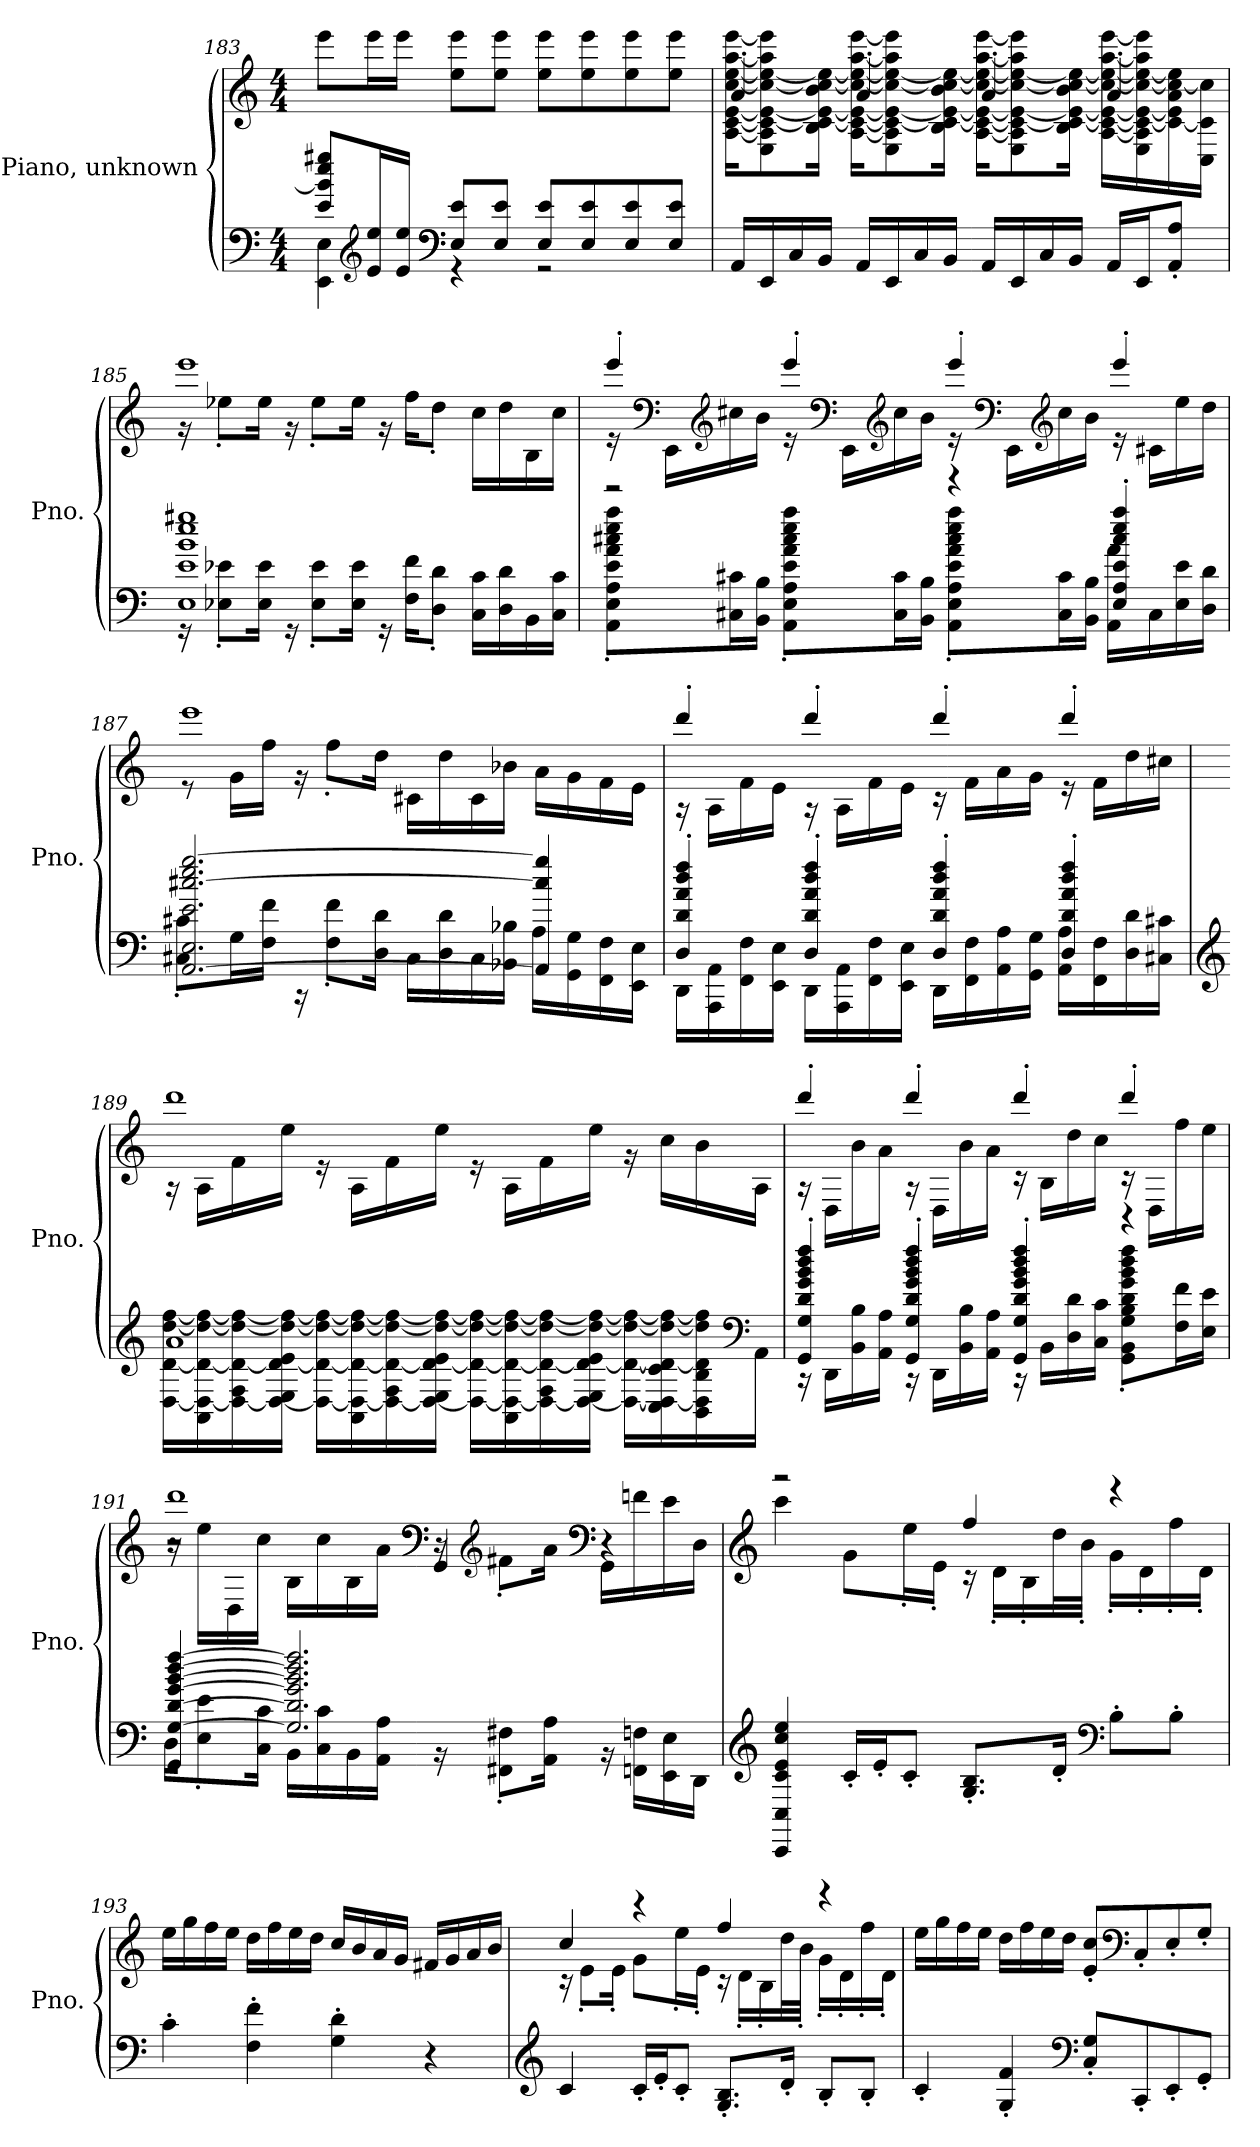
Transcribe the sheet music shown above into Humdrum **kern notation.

**kern	**kern
*part1	*part1
*staff2	*staff1
*I"Piano, unknown	*
*I'Pno.	*
!!LO:LB:g=z
*clefF4	*clefG2
*k[]	*k[]
*M4/4	*M4/4
=183	=183
*^	*
8e/ 8b/] 8ee/ 8gg#X/L	4EE\ 4E\	8eee\L
*clefG2	*	*
16e/ 16ee/L	.	16eee\L
16e/ 16ee/JJ	.	16eee\JJ
*clefF4	*	*
8E/ 8e/L	4r	8ee\ 8eee\L
8E/ 8e/J	.	8ee\ 8eee\J
8E/ 8e/L	2r	8ee\ 8eee\L
8E/ 8e/	.	8ee\ 8eee\
8E/ 8e/	.	8ee\ 8eee\
8E/ 8e/J	.	8ee\ 8eee\J
*v	*v	*
=184	=184
*	*^
16AA/LL	4a'/	[16A\ [16c\ [16e\ [16cc\ [16ee\ [16aa\ [16eee\KL
16EE/	.	8E\ 8A\] 8c\_ 8e\_ 8cc\_ 8ee\_ 8aa\] 8eee\]
16C/	.	.
16BB/JJ	.	16B\ 16c\_ 16e\_ 16b\ 16cc\_ 16ee\_Jk
16AA/LL	4a'/	[16A\ 16c\_ 16e\_ 16cc\_ 16ee\_ [16aa\ [16eee\KL
16EE/	.	8E\ 8A\] 8c\_ 8e\_ 8cc\_ 8ee\_ 8aa\] 8eee\]
16C/	.	.
16BB/JJ	.	16B\ 16c\_ 16e\_ 16b\ 16cc\_ 16ee\_Jk
16AA/LL	4a'/	[16A\ 16c\_ 16e\_ 16cc\_ 16ee\_ [16aa\ [16eee\KL
16EE/	.	8E\ 8A\] 8c\_ 8e\_ 8cc\_ 8ee\_ 8aa\] 8eee\]
16C/	.	.
16BB/JJ	.	16B\ 16c\_ 16e\_ 16b\ 16cc\_ 16ee\_Jk
16AA/LL	4a'/	[16A\ 16c\_ 16e\_ 16cc\_ 16ee\_ [16aa\ [16eee\LL
16EE/J	.	16E\ 16A\] 16c\_ 16e\_ 16cc\_ 16ee\_ 16aa\] 16eee\]
8AA/' 8A/'J	.	16c\_ 16e\] 16a\ 16cc\_ 16ee\]
.	.	16C\ 16c\] 16cc\]JJ
!!LO:LB:g=z	!!
=185	=185	=185
*^	*	*
1E 1e 1b 1ee 1gg#X	16r	1eee	16r
.	8E-X\' 8e-X\'L	.	8ee-X'\L
.	16E-\ 16e-\Jk	.	16ee-\Jk
.	16r	.	16r
.	8E-\' 8e-\'L	.	8ee-'\L
.	16E-\ 16e-\Jk	.	16ee-\Jk
.	16r	.	16r
.	16F\ 16f\KL	.	16ff\KL
.	8D\' 8d\'J	.	8dd'\J
.	16C\ 16c\LL	.	16cc\LL
.	16D\ 16d\	.	16dd\
.	16BB\	.	16B\
.	16C\ 16c\JJ	.	16cc\JJ
=186	=186	=186	=186
2r	8AA\' 8E\' 8A\' 8e\' 8a\' 8cc#X\' 8ee\' 8aa\'L	4eee'/	16r
*	*	*clefF4	*
.	.	.	16EE\LL
*	*	*clefG2	*
.	16C#X\ 16c#X\L	.	16cc#X\
.	16BB\ 16B\JJ	.	16b\JJ
.	8AA\' 8E\' 8A\' 8e\' 8a\' 8cc#\' 8ee\' 8aa\'L	4eee'/	16r
*	*	*clefF4	*
.	.	.	16EE\LL
*	*	*clefG2	*
.	16C#\ 16c#\L	.	16cc#\
.	16BB\ 16B\JJ	.	16b\JJ
4r	8AA\' 8E\' 8A\' 8e\' 8a\' 8cc#\' 8ee\' 8aa\'L	4eee'/	16r
*	*	*clefF4	*
.	.	.	16EE\LL
*	*	*clefG2	*
.	16C#\ 16c#\L	.	16cc#\
.	16BB\ 16B\JJ	.	16b\JJ
4E/' 4A/' 4e/' 4cc#/' 4ee/' 4aa/'	16AA\ 16a\LL	4eee'/	16r
.	16C#\	.	16c#X\LL
.	16E\ 16e\	.	16ee\
.	16D\ 16d\JJ	.	16dd\JJ
!!LO:LB:g=z	!!
=187	=187	=187	=187
[2.AA/ 2.E/ 2.e/ [2.cc#X/ 2.ee/ [2.gg/	8C#X\' 8c#X\'L	1eee	8r
.	16G\L	.	16g\LL
.	16F\ 16f\JJ	.	16ff\JJ
.	16r	.	16r
.	8F\' 8f\'L	.	8ff'\L
.	16D\ 16d\Jk	.	16dd\Jk
.	16C#\LL	.	16c#X\LL
.	16D\ 16d\	.	16dd\
.	16C#\	.	16c#\
.	16BB-X\ 16B-X\JJ	.	16b-X\JJ
4AA/] 4cc#/] 4gg/]	16A\LL	.	16a\LL
.	16GG\ 16G\	.	16g\
.	16FF\ 16F\	.	16f\
.	16EE\ 16E\JJ	.	16e\JJ
=188	=188	=188	=188
4D/' 4d/' 4a/' 4dd/' 4ff/'	16DD\LL	4ddd'/	16r
.	16AAA\ 16AA\	.	16A\LL
.	16FF\ 16F\	.	16f\
.	16EE\ 16E\JJ	.	16e\JJ
4D/' 4d/' 4a/' 4dd/' 4ff/'	16DD\LL	4ddd'/	16r
.	16AAA\ 16AA\	.	16A\LL
.	16FF\ 16F\	.	16f\
.	16EE\ 16E\JJ	.	16e\JJ
4D/' 4d/' 4a/' 4dd/' 4ff/'	16DD\LL	4ddd'/	16r
.	16FF\ 16F\	.	16f\LL
.	16AA\ 16A\	.	16a\
.	16GG\ 16G\JJ	.	16g\JJ
4D/' 4d/' 4a/' 4dd/' 4ff/'	16AA\ 16A\LL	4ddd'/	16r
.	16FF\ 16F\	.	16f\LL
.	16D\ 16d\	.	16dd\
.	16C#X\ 16c#X\JJ	.	16cc#X\JJ
!!LO:PB:g=z	!!
=189	=189	=189	=189
*clefG2	*	*	*
1a	[16D\ [16d\ [16dd\ [16ff\LL	1ddd	16r
.	16AA\ 16D\_ 16d\_ 16dd\_ 16ff\_	.	16A\LL
.	16D\_ 16F\ 16d\_ 16dd\_ 16ff\_	.	16f\
.	16D\_ 16E\ 16d\_ 16e\ 16dd\_ 16ff\_JJ	.	16ee\JJ
.	16D\_ 16d\_ 16dd\_ 16ff\_LL	.	16r
.	16AA\ 16D\_ 16d\_ 16dd\_ 16ff\_	.	16A\LL
.	16D\_ 16F\ 16d\_ 16dd\_ 16ff\_	.	16f\
.	16D\_ 16E\ 16d\_ 16e\ 16dd\_ 16ff\_JJ	.	16ee\JJ
.	16D\_ 16d\_ 16dd\_ 16ff\_LL	.	16r
.	16AA\ 16D\_ 16d\_ 16dd\_ 16ff\_	.	16A\LL
.	16D\_ 16F\ 16d\_ 16dd\_ 16ff\_	.	16f\
.	16D\_ 16E\ 16d\_ 16e\ 16dd\_ 16ff\_JJ	.	16ee\JJ
.	16D\_ 16d\_ 16dd\_ 16ff\_LL	.	16r
.	16C\ 16D\_ 16c\ 16d\_ 16dd\_ 16ff\_	.	16cc\LL
.	16BB\ 16D\] 16B\ 16d\] 16dd\] 16ff\]	.	16b\
*clefF4	*	*	*
.	16AA\JJ	.	16A\JJ
=190	=190	=190	=190
4GG/' 4G/' 4d/' 4g/' 4b/' 4dd/' 4ff/'	16r	4ddd'/	16r
.	16DD\LL	.	16D\LL
.	16BB\ 16B\	.	16b\
.	16AA\ 16A\JJ	.	16a\JJ
4GG/' 4G/' 4d/' 4g/' 4b/' 4dd/' 4ff/'	16r	4ddd'/	16r
.	16DD\LL	.	16D\LL
.	16BB\ 16B\	.	16b\
.	16AA\ 16A\JJ	.	16a\JJ
4GG/' 4G/' 4d/' 4g/' 4b/' 4dd/' 4ff/'	16r	4ddd'/	16r
.	16BB\LL	.	16B\LL
.	16D\ 16d\	.	16dd\
.	16C\ 16c\JJ	.	16cc\JJ
4r	8GG\' 8BB\' 8G\' 8B\' 8d\' 8g\' 8b\' 8dd\' 8ff\'L	4ddd'/	16r
.	.	.	16D\LL
.	16F\ 16f\L	.	16ff\
.	16E\ 16e\JJ	.	16ee\JJ
!!LO:LB:g=z
=191	=191	=191	=191
*	*	*	*^
4GG/ [4G/ [4d/ [4g/ [4b/ [4dd/ [4ff/	16D\KL	1ddd	16r	2r
.	8E\' 8e\'	.	16ee\LL	.
.	.	.	16D\	.
.	16C\ 16c\Jk	.	16cc\JJ	.
2.G/] 2.d/] 2.g/] 2.b/] 2.dd/] 2.ff/]	16BB\LL	.	16B\LL	.
.	16C\ 16c\	.	16cc\	.
.	16BB\	.	16B\	.
.	16AA\ 16A\JJ	.	16a\JJ	.
*	*	*clefF4	*	*
.	16r	.	16r	4GG/
*	*	*clefG2	*	*
.	8FF#X\' 8F#X\'L	.	8f#X'\L	.
.	16AA\ 16A\Jk	.	16a\Jk	.
*	*	*clefF4	*	*
.	16r	.	16GG\LL	4r
.	16FFn\ 16Fn\LL	.	16fn\	.
.	16EE\ 16E\	.	16e\	.
.	16DD\JJ	.	16D\JJ	.
*v	*v	*	*	*
*	*v	*v	*v
=192	=192
*clefG2	*clefG2
*	*^
4CC/ 4C/ 4c/ 4e/ 4cc/ 4ee/	2r	4ccc\
16c'/LL	.	8g\L
16e'/J	.	.
8c'/J	.	16ee'\L
.	.	16e'\JJ
8.G/' 8.B/'L	4ff/	16r
.	.	16d'\LL
.	.	16B'\
16d'/Jk	.	32dd\L
.	.	32b'\JJJ
*clefF4	*	*
8B'\L	4r	16g'\LL
.	.	16d'\
8B'\J	.	16ff'\
.	.	16d'\JJ
*	*v	*v
!!LO:LB:g=z
=193	=193
4c'\	16ee\LL
.	16gg\
.	16ff\
.	16ee\JJ
4F\' 4f\'	16dd\LL
.	16ff\
.	16ee\
.	16dd\JJ
4G\' 4d\'	16cc/LL
.	16b/
.	16a/
.	16g/JJ
4r	16f#X/LL
.	16g/
.	16a/
.	16b/JJ
=194	=194
*clefG2	*
*	*^
4c/	4cc/	16r
.	.	8e'\L
.	.	16e'\Jk
16c'/LL	4r	8g\L
16e'/J	.	.
8c'/J	.	16ee'\L
.	.	16e'\JJ
8.G/' 8.B/'L	4ff/	16r
.	.	16d'\LL
.	.	16B'\
16d'/Jk	.	32dd\L
.	.	32b'\JJJ
8B'/L	4r	16g'\LL
.	.	16d'\
8B'/J	.	16ff'\
.	.	16d'\JJ
*	*v	*v
!!LO:LB:g=z
=195	=195
4c'/	16ee\LL
.	16gg\
.	16ff\
.	16ee\JJ
4G/' 4f/'	16dd\LL
.	16ff\
.	16ee\
.	16dd\JJ
*clefF4	*
8C/' 8G/'L	8e/' 8cc/'L
*	*clefF4
8CC'/	8C'/
8EE'/	8E'/
8GG'/J	8G'/J
=	=
*-	*-
